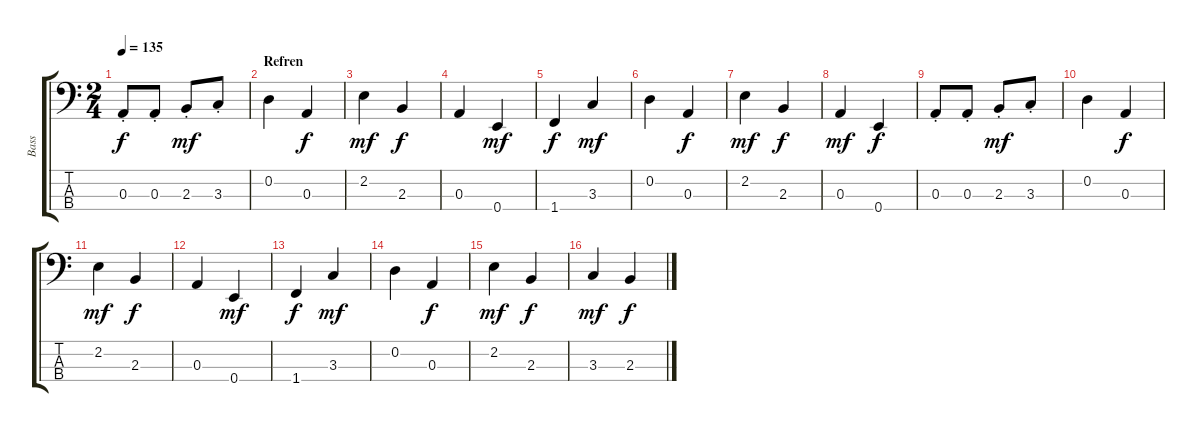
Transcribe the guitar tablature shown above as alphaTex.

\track ("Bass" "Bass") {instrument electricbassfinger}
\staff {score tabs}
\tuning (G2 D2 A1 E1) {hide}
\ts (2 4)
\tempo 135
\clef f4
\ks c
0.3{st}.8{dy f} 0.3{st}.8 2.3{st}.8{dy mf} 3.3{st}.8 |
\section ("" "Refren")
0.2.4 0.3.4{dy f} |
2.2.4{dy mf} 2.3.4{dy f} |
0.3.4 0.4.4{dy mf} |
1.4.4{dy f} 3.3.4{dy mf} |
0.2.4 0.3.4{dy f} |
2.2.4{dy mf} 2.3.4{dy f} |
0.3.4{dy mf} 0.4.4{dy f} |
0.3{st}.8 0.3{st}.8 2.3{st}.8{dy mf} 3.3{st}.8 |
0.2.4 0.3.4{dy f} |
2.2.4{dy mf} 2.3.4{dy f} |
0.3.4 0.4.4{dy mf} |
1.4.4{dy f} 3.3.4{dy mf} |
0.2.4 0.3.4{dy f} |
2.2.4{dy mf} 2.3.4{dy f} |
3.3.4{dy mf} 2.3.4{dy f}
